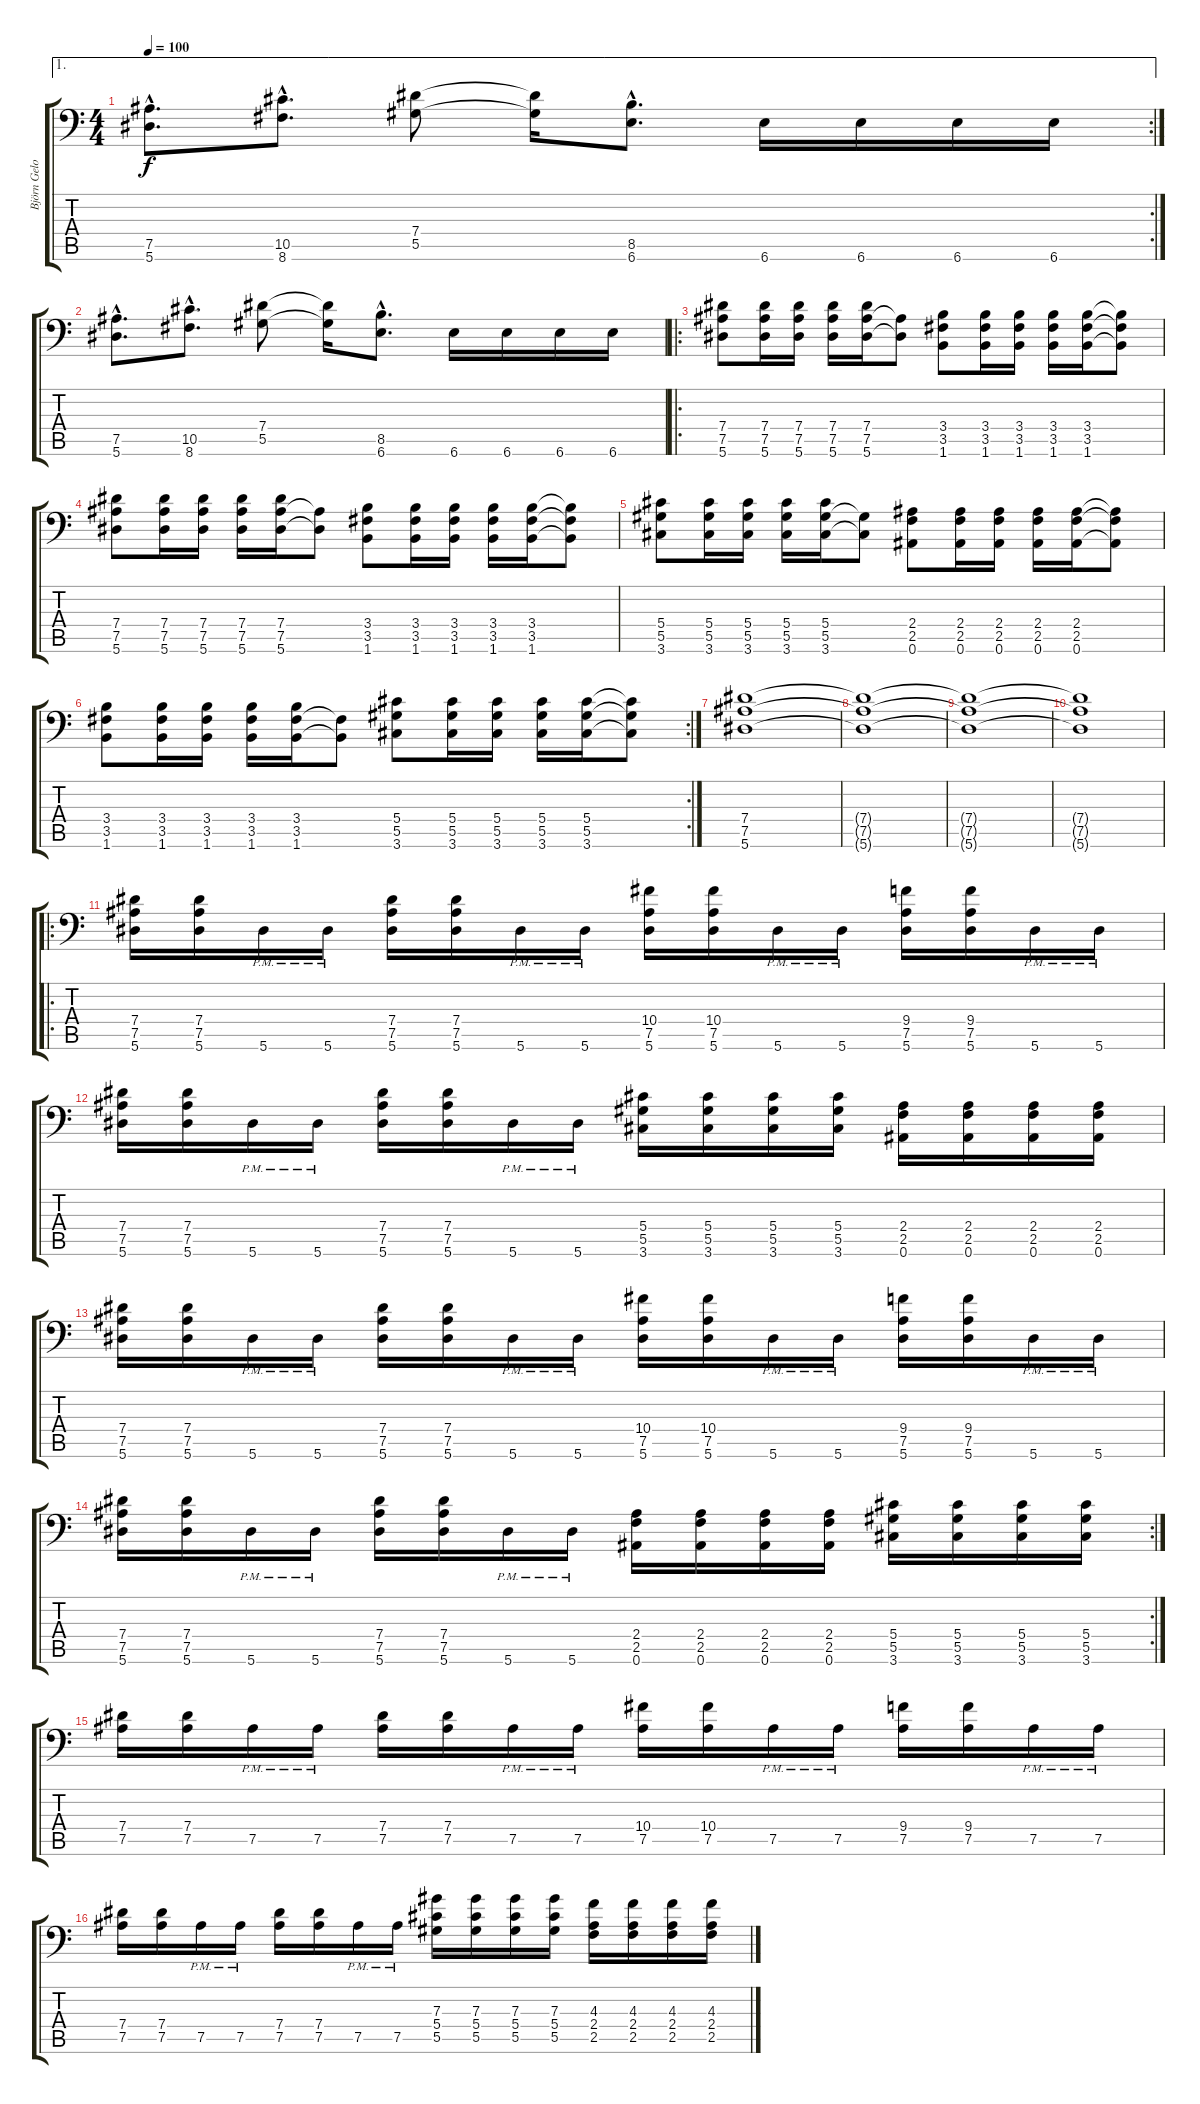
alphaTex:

\track ("Björn Gelotte" "Björn Gelo") {instrument distortionguitar}
\staff {score tabs}
\tuning (Bb3 F3 Db3 Ab2 Eb2 Bb1) {hide}
\ae 1
\rc 2
\ts (4 4)
\tempo 100
\clef f4
\ks c
(7.5{hac} 5.6{hac}).8{d dy f} (10.5{hac} 8.6{hac}).8{d} (7.4 5.5).8 (7.4{t} 5.5{t}).16 (8.5{hac} 6.6{hac}).8{d} 6.6.16 6.6.16 6.6.16 6.6.16 |
(7.5{hac} 5.6{hac}).8{d} (10.5{hac} 8.6{hac}).8{d} (7.4 5.5).8 (7.4{t} 5.5{t}).16 (8.5{hac} 6.6{hac}).8{d} 6.6.16 6.6.16 6.6.16 6.6.16 |
\ro
(7.4 7.5 5.6).8 (7.4 7.5 5.6).16 (7.4 7.5 5.6).16 (7.4 7.5 5.6).16 (7.4 7.5 5.6).16 (7.5{t} 5.6{t}).8 (3.4 3.5 1.6).8 (3.4 3.5 1.6).16 (3.4 3.5 1.6).16 (3.4 3.5 1.6).16 (3.4 3.5 1.6).16 (3.4{t} 3.5{t} 1.6{t}).8 |
(7.4 7.5 5.6).8 (7.4 7.5 5.6).16 (7.4 7.5 5.6).16 (7.4 7.5 5.6).16 (7.4 7.5 5.6).16 (7.5{t} 5.6{t}).8 (3.4 3.5 1.6).8 (3.4 3.5 1.6).16 (3.4 3.5 1.6).16 (3.4 3.5 1.6).16 (3.4 3.5 1.6).16 (3.4{t} 3.5{t} 1.6{t}).8 |
(5.4 5.5 3.6).8 (5.4 5.5 3.6).16 (5.4 5.5 3.6).16 (5.4 5.5 3.6).16 (5.4 5.5 3.6).16 (5.5{t} 3.6{t}).8 (2.4 2.5 0.6).8 (2.4 2.5 0.6).16 (2.4 2.5 0.6).16 (2.4 2.5 0.6).16 (2.4 2.5 0.6).16 (2.4{t} 2.5{t} 0.6{t}).8 |
\rc 2
(3.4 3.5 1.6).8 (3.4 3.5 1.6).16 (3.4 3.5 1.6).16 (3.4 3.5 1.6).16 (3.4 3.5 1.6).16 (3.5{t} 1.6{t}).8 (5.4 5.5 3.6).8 (5.4 5.5 3.6).16 (5.4 5.5 3.6).16 (5.4 5.5 3.6).16 (5.4 5.5 3.6).16 (5.4{t} 5.5{t} 3.6{t}).8 |
(7.4 7.5 5.6).1 |
(7.4{t} 7.5{t} 5.6{t}).1 |
(7.4{t} 7.5{t} 5.6{t}).1 |
(7.4{t} 7.5{t} 5.6{t}).1 |
\ro
(7.4 7.5 5.6).16 (7.4 7.5 5.6).16 5.6{pm}.16 5.6{pm}.16 (7.4 7.5 5.6).16 (7.4 7.5 5.6).16 5.6{pm}.16 5.6{pm}.16 (10.4 7.5 5.6).16 (10.4 7.5 5.6).16 5.6{pm}.16 5.6{pm}.16 (9.4 7.5 5.6).16 (9.4 7.5 5.6).16 5.6{pm}.16 5.6{pm}.16 |
(7.4 7.5 5.6).16 (7.4 7.5 5.6).16 5.6{pm}.16 5.6{pm}.16 (7.4 7.5 5.6).16 (7.4 7.5 5.6).16 5.6{pm}.16 5.6{pm}.16 (5.4 5.5 3.6).16 (5.4 5.5 3.6).16 (5.4 5.5 3.6).16 (5.4 5.5 3.6).16 (2.4 2.5 0.6).16 (2.4 2.5 0.6).16 (2.4 2.5 0.6).16 (2.4 2.5 0.6).16 |
(7.4 7.5 5.6).16 (7.4 7.5 5.6).16 5.6{pm}.16 5.6{pm}.16 (7.4 7.5 5.6).16 (7.4 7.5 5.6).16 5.6{pm}.16 5.6{pm}.16 (10.4 7.5 5.6).16 (10.4 7.5 5.6).16 5.6{pm}.16 5.6{pm}.16 (9.4 7.5 5.6).16 (9.4 7.5 5.6).16 5.6{pm}.16 5.6{pm}.16 |
\rc 2
(7.4 7.5 5.6).16 (7.4 7.5 5.6).16 5.6{pm}.16 5.6{pm}.16 (7.4 7.5 5.6).16 (7.4 7.5 5.6).16 5.6{pm}.16 5.6{pm}.16 (2.4 2.5 0.6).16 (2.4 2.5 0.6).16 (2.4 2.5 0.6).16 (2.4 2.5 0.6).16 (5.4 5.5 3.6).16 (5.4 5.5 3.6).16 (5.4 5.5 3.6).16 (5.4 5.5 3.6).16 |
(7.4 7.5).16 (7.4 7.5).16 7.5{pm}.16 7.5{pm}.16 (7.4 7.5).16 (7.4 7.5).16 7.5{pm}.16 7.5{pm}.16 (10.4 7.5).16 (10.4 7.5).16 7.5{pm}.16 7.5{pm}.16 (9.4 7.5).16 (9.4 7.5).16 7.5{pm}.16 7.5{pm}.16 |
(7.4 7.5).16 (7.4 7.5).16 7.5{pm}.16 7.5{pm}.16 (7.4 7.5).16 (7.4 7.5).16 7.5{pm}.16 7.5{pm}.16 (7.3 5.4 5.5).16 (7.3 5.4 5.5).16 (7.3 5.4 5.5).16 (7.3 5.4 5.5).16 (4.3 2.4 2.5).16 (4.3 2.4 2.5).16 (4.3 2.4 2.5).16 (4.3 2.4 2.5).16
